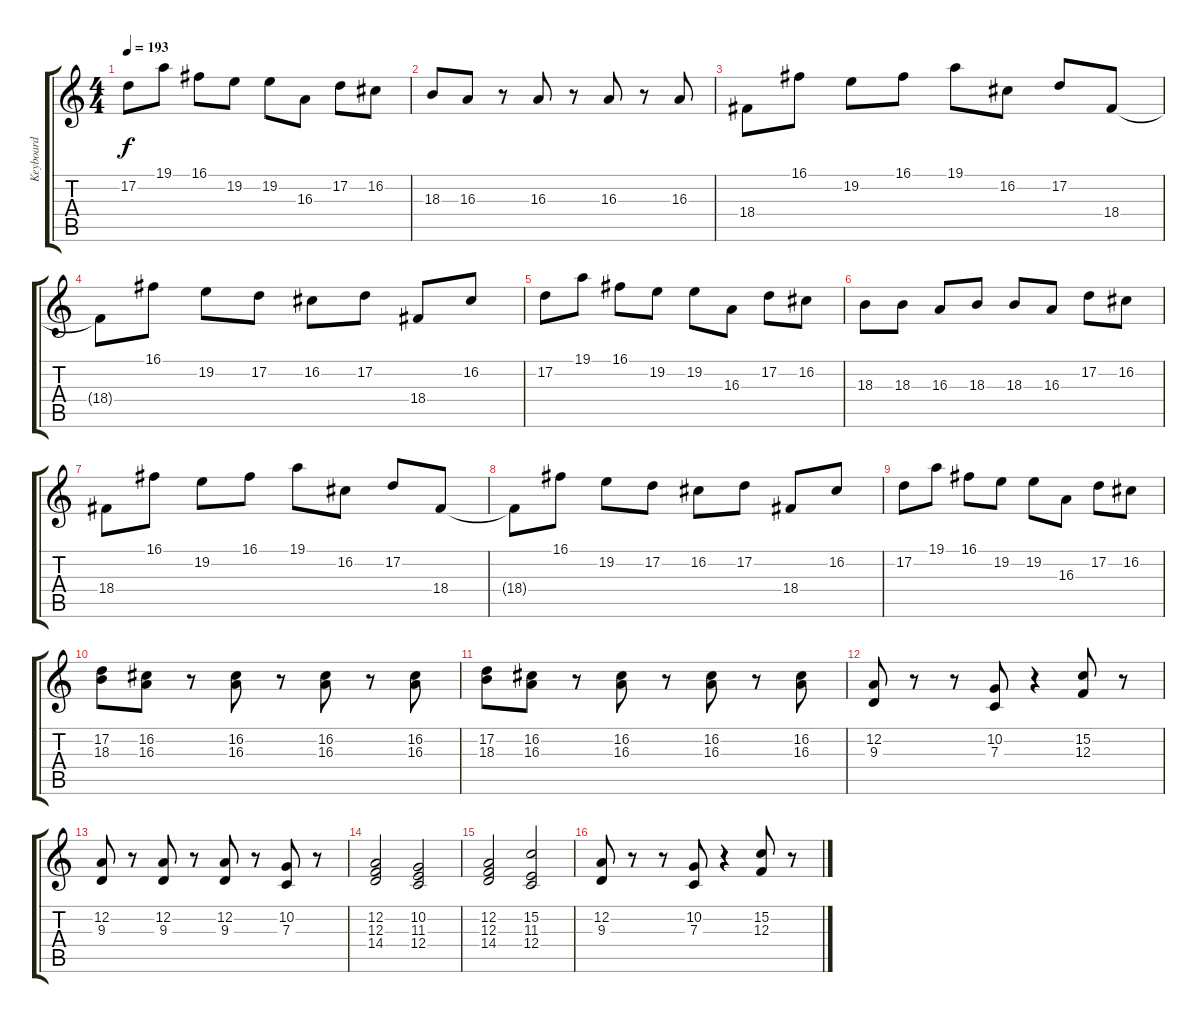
\track ("Keyboard" "Keyboard") {instrument stringensemble1}
\staff {score tabs}
\tuning (D4 A3 F3 C3 G2 D2) {hide}
\ts (4 4)
\tempo 193
\clef g2
\ks c
17.2.8{dy f} 19.1.8 16.1.8 19.2.8 19.2.8 16.3.8 17.2.8 16.2.8 |
18.3.8 16.3.8 r.8 16.3.8 r.8 16.3.8 r.8 16.3.8 |
18.4.8 16.1.8 19.2.8 16.1.8 19.1.8 16.2.8 17.2.8 18.4.8 |
18.4{t}.8 16.1.8 19.2.8 17.2.8 16.2.8 17.2.8 18.4.8 16.2.8 |
17.2.8 19.1.8 16.1.8 19.2.8 19.2.8 16.3.8 17.2.8 16.2.8 |
18.3.8 18.3.8 16.3.8 18.3.8 18.3.8 16.3.8 17.2.8 16.2.8 |
18.4.8 16.1.8 19.2.8 16.1.8 19.1.8 16.2.8 17.2.8 18.4.8 |
18.4{t}.8 16.1.8 19.2.8 17.2.8 16.2.8 17.2.8 18.4.8 16.2.8 |
17.2.8 19.1.8 16.1.8 19.2.8 19.2.8 16.3.8 17.2.8 16.2.8 |
(17.2 18.3).8 (16.2 16.3).8 r.8 (16.2 16.3).8 r.8 (16.2 16.3).8 r.8 (16.2 16.3).8 |
(17.2 18.3).8 (16.2 16.3).8 r.8 (16.2 16.3).8 r.8 (16.2 16.3).8 r.8 (16.2 16.3).8 |
(12.2 9.3).8{volume 11 instrument stringensemble1} r.8 r.8 (10.2 7.3).8 r.4 (15.2 12.3).8 r.8 |
(12.2 9.3).8 r.8 (12.2 9.3).8 r.8 (12.2 9.3).8 r.8 (10.2 7.3).8 r.8 |
(12.2 12.3 14.4).2{volume 13} (10.2 11.3 12.4).2 |
(12.2 12.3 14.4).2 (15.2 11.3 12.4).2 |
(12.2 9.3).8{volume 11} r.8 r.8 (10.2 7.3).8 r.4 (15.2 12.3).8 r.8
